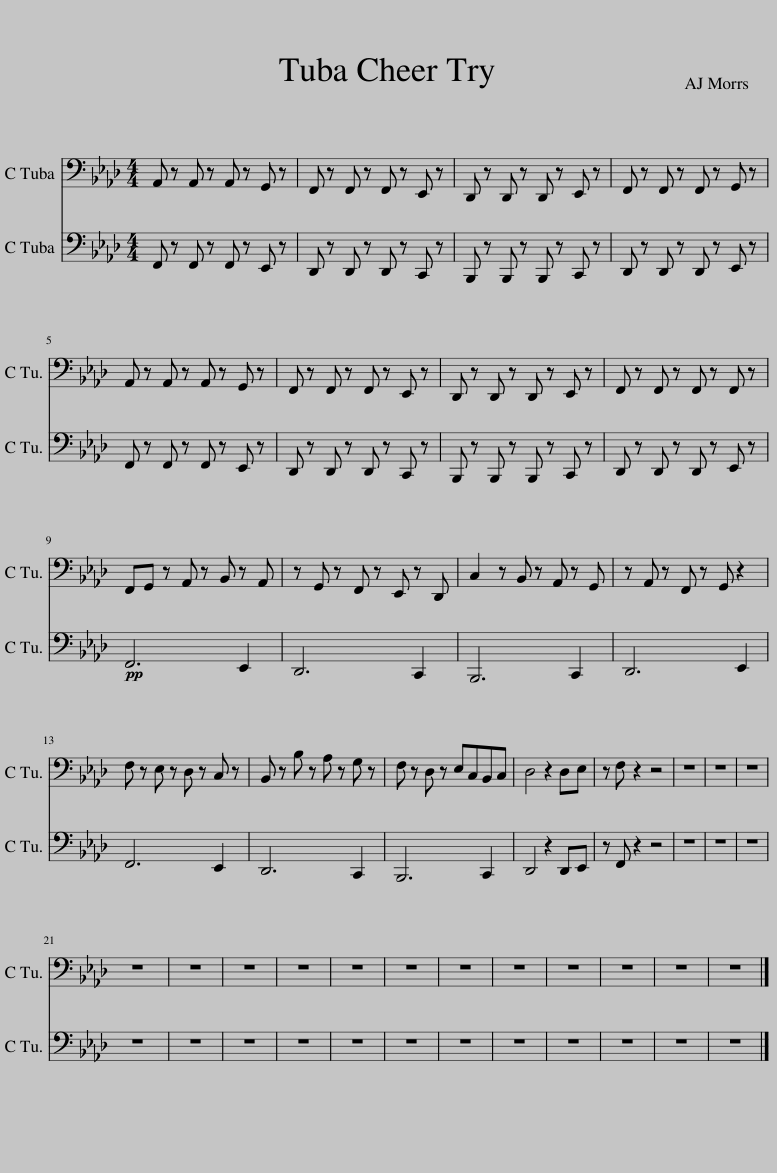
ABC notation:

X:1
%%score 1 2
L:1/8
M:4/4
I:linebreak $
K:Ab
V:1 bass
V:2 bass
V:1
 A,, z A,, z A,, z G,, z | F,, z F,, z F,, z E,, z | D,, z D,, z D,, z E,, z | F,, z F,, z F,, z G,, z |$ A,, z A,, z A,, z G,, z | %5
 F,, z F,, z F,, z E,, z | D,, z D,, z D,, z E,, z | F,, z F,, z F,, z F,, z |$ F,,G,, z A,, z B,, z A,, | z G,, z F,, z E,, z D,, | %10
 C,2 z B,, z A,, z G,, | z A,, z F,, z G,, z2 |$ F, z E, z D, z C, z | B,, z B, z A, z G, z | F, z D, z E,C,B,,C, | %15
 D,4 z2 D,E, | z F, z2 z4 | z8 | z8 | z8 |$ %20
 z8 | z8 | z8 | z8 | z8 | %25
 z8 | z8 | z8 | z8 | z8 | %30
 z8 | z8 |] %32
V:2
 F,, z F,, z F,, z E,, z | D,, z D,, z D,, z C,, z | B,,, z B,,, z B,,, z C,, z | D,, z D,, z D,, z E,, z |$ F,, z F,, z F,, z E,, z | %5
 D,, z D,, z D,, z C,, z | B,,, z B,,, z B,,, z C,, z | D,, z D,, z D,, z E,, z |$!pp! F,,6 E,,2 | D,,6 C,,2 | %10
 B,,,6 C,,2 | D,,6 E,,2 |$ F,,6 E,,2 | D,,6 C,,2 | B,,,6 C,,2 | %15
 D,,4 z2 D,,E,, | z F,, z2 z4 | z8 | z8 | z8 |$ %20
 z8 | z8 | z8 | z8 | z8 | %25
 z8 | z8 | z8 | z8 | z8 | %30
 z8 | z8 |] %32
